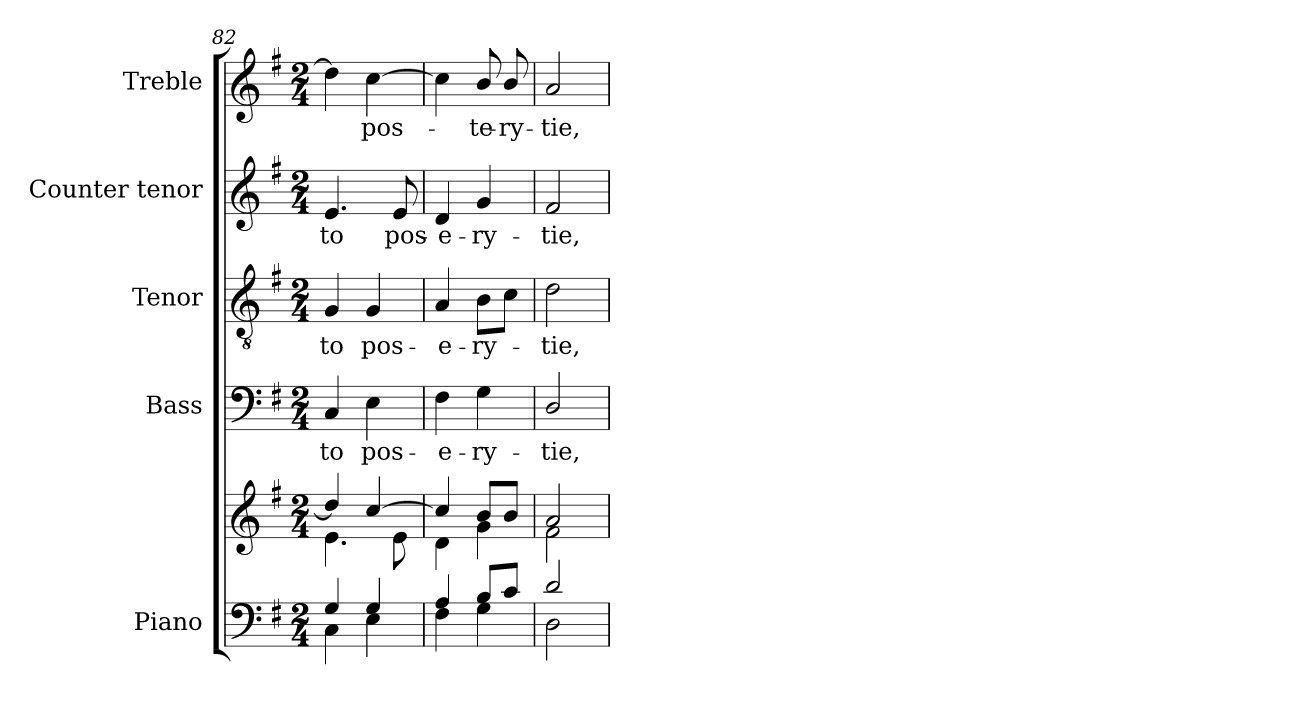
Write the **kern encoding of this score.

**kern	**kern	**kern	**text	**kern	**text	**kern	**text	**kern	**text
*part5	*part5	*part4	*part4	*part3	*part3	*part2	*part2	*part1	*part1
*staff6	*staff5	*staff4	*staff4	*staff3	*staff3	*staff2	*staff2	*staff1	*staff1
*I"Piano	*	*I"Bass	*	*I"Tenor	*	*I"Counter tenor	*	*I"Treble	*
*I'Pno.	*	*I'B.	*	*I'T.	*	*	*	*	*
*clefF4	*clefG2	*clefF4	*	*clefGv2	*	*clefG2	*	*clefG2	*
*	*	*	*	*ITrd7c12	*	*	*	*	*
*k[f#]	*k[f#]	*k[f#]	*	*k[f#]	*	*k[f#]	*	*k[f#]	*
*G:	*G:	*G:	*	*G:	*	*G:	*	*G:	*
*M2/4	*M2/4	*M2/4	*	*M2/4	*	*M2/4	*	*M2/4	*
=82	=82	=82	=82	=82	=82	=82	=82	=82	=82
*^	*^	*	*	*	*	*	*	*	*
!	!	!	!	!	!LO:LY:b:color=#000000	!	!	!	!	!	!
!	!	!	!	!	!	!	!LO:LY:b:color=#000000	!	!	!	!
!	!	!	!	!	!	!	!	!	!LO:LY:b:color=#000000	!	!
4Gi/	4Ci\	4ddi/]	4.ei\	4Ci/	to	4GGi/	to	4.ei/	to	4ddi\]	.
!	!	!	!	!	!LO:LY:b:color=#000000	!	!	!	!	!	!
!	!	!	!	!	!	!	!LO:LY:b:color=#000000	!	!	!	!
!	!	!	!	!	!	!	!	!	!	!	!LO:LY:b:color=#000000
4Gi/	4Ei\	[4cci/	.	4Ei\	pos-	4GGi/	pos-	.	.	[4cci\	pos-
!	!	!	!	!	!	!	!	!	!LO:LY:b:color=#000000	!	!
.	.	.	8ei\	.	.	.	.	8ei/	pos-	.	.
=83	=83	=83	=83	=83	=83	=83	=83	=83	=83	=83	=83
!	!	!	!	!	!LO:LY:b:color=#000000	!	!	!	!	!	!
!	!	!	!	!	!	!	!LO:LY:b:color=#000000	!	!	!	!
!	!	!	!	!	!	!	!	!	!LO:LY:b:color=#000000	!	!
4Ai/	4F#i\	4cci/]	4di\	4F#i\	-e-	4AAi/	-e-	4di/	-e-	4cci\]	.
!	!	!	!	!	!LO:LY:b:color=#000000	!	!	!	!	!	!
!	!	!	!	!	!	!	!LO:LY:b:color=#000000	!	!	!	!
!	!	!	!	!	!	!	!	!	!LO:LY:b:color=#000000	!	!
!	!	!	!	!	!	!	!	!	!	!	!LO:LY:b:color=#000000
8Bi/L	4Gi\	8bi/L	4gi\	4Gi\	-ry-	8BBi\L	-ry-	4gi/	-ry-	8bi/	-te-
!	!	!	!	!	!	!	!	!	!	!	!LO:LY:b:color=#000000
8ci/J	.	8bi/J	.	.	.	8Ci\J	.	.	.	8bi/	-ry-
=84	=84	=84	=84	=84	=84	=84	=84	=84	=84	=84	=84
!	!	!	!	!	!LO:LY:b:color=#000000	!	!	!	!	!	!
!	!	!	!	!	!	!	!LO:LY:b:color=#000000	!	!	!	!
!	!	!	!	!	!	!	!	!	!LO:LY:b:color=#000000	!	!
!	!	!	!	!	!	!	!	!	!	!	!LO:LY:b:color=#000000
2di/	2Di\	2ai/	2f#i\	2Di/	-tie,	2Di\	-tie,	2f#i/	-tie,	2ai/	-tie,
*v	*v	*	*	*	*	*	*	*	*	*	*
*	*v	*v	*	*	*	*	*	*	*	*
=	=	=	=	=	=	=	=	=	=
*-	*-	*-	*-	*-	*-	*-	*-	*-	*-
